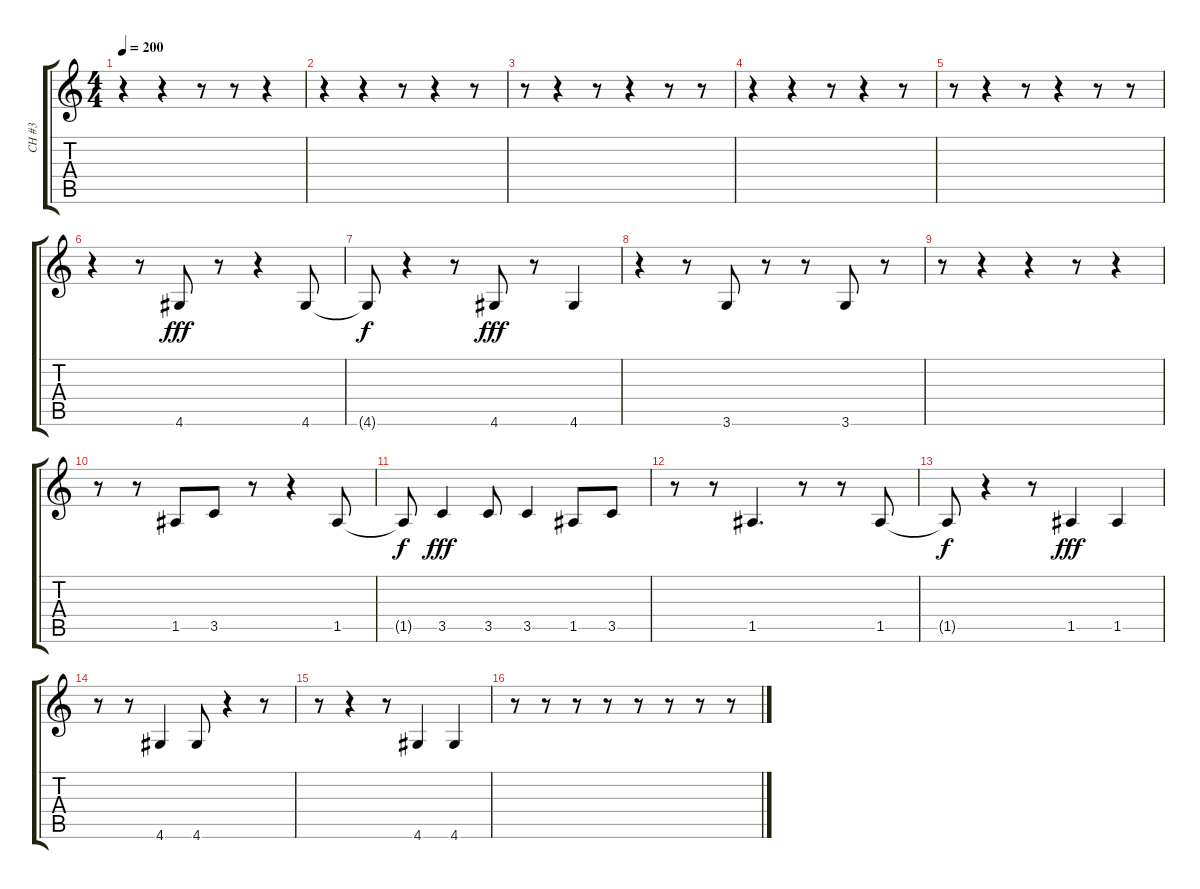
\track ("CH #3" "CH #3") {instrument electricbassfinger}
\staff {score tabs}
\tuning (E4 B3 G3 D3 A2 E2) {hide}
\ts (4 4)
\tempo 200
\clef g2
\ks c
r.4{dy fff} r.4 r.8 r.8 r.4 |
r.4 r.4 r.8 r.4 r.8 |
r.8 r.4 r.8 r.4 r.8 r.8 |
r.4 r.4 r.8 r.4 r.8 |
r.8 r.4 r.8 r.4 r.8 r.8 |
r.4 r.8 4.6.8 r.8 r.4 4.6.8 |
4.6{t}.8{dy f} r.4 r.8 4.6.8{dy fff} r.8 4.6.4 |
r.4 r.8 3.6.8 r.8 r.8 3.6.8 r.8 |
r.8 r.4 r.4 r.8 r.4 |
r.8 r.8 1.5.8 3.5.8 r.8 r.4 1.5.8 |
1.5{t}.8{dy f} 3.5.4{dy fff} 3.5.8 3.5.4 1.5.8 3.5.8 |
r.8 r.8 1.5.4{d} r.8 r.8 1.5.8 |
1.5{t}.8{dy f} r.4 r.8 1.5.4{dy fff} 1.5.4 |
r.8 r.8 4.6.4 4.6.8 r.4 r.8 |
r.8 r.4 r.8 4.6.4 4.6.4 |
r.8 r.8 r.8 r.8 r.8 r.8 r.8 r.8
